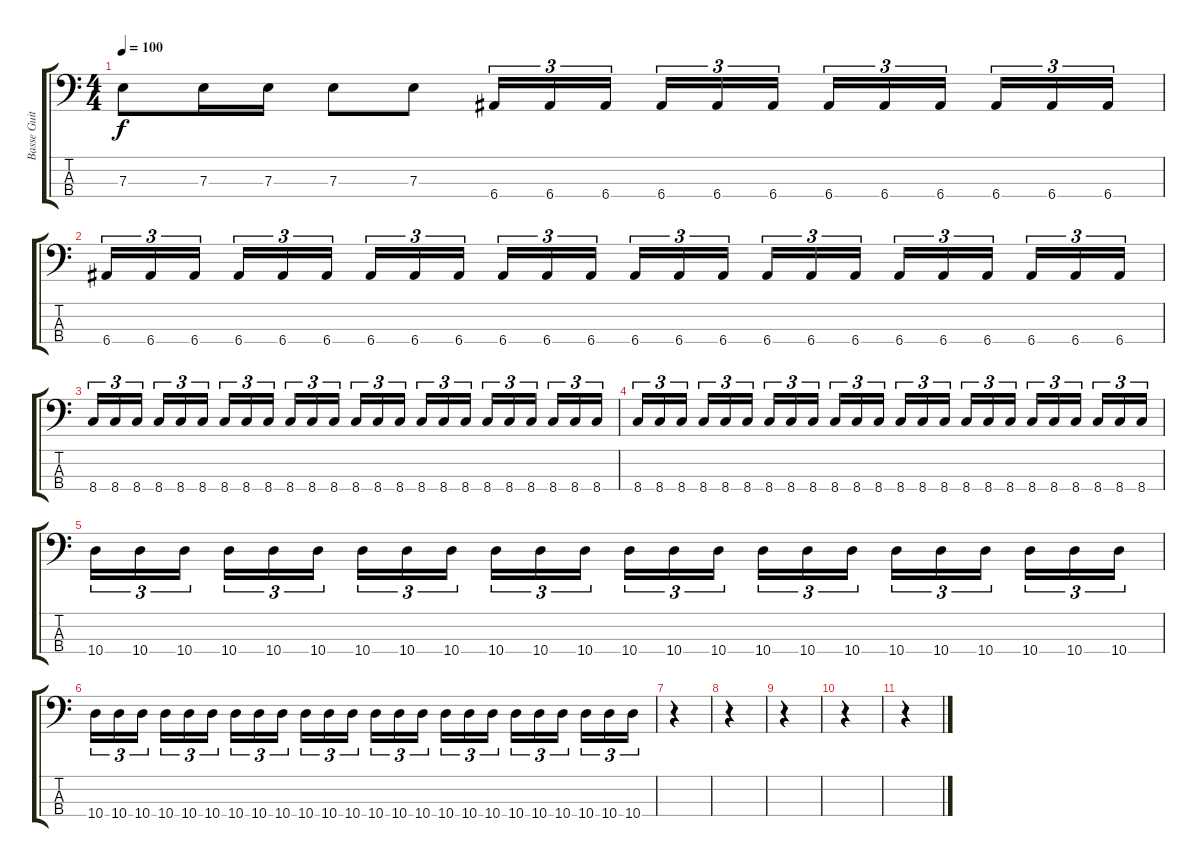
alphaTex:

\track ("Basse Guitare" "Basse Guit") {instrument electricbassfinger}
\staff {score tabs}
\tuning (G2 D2 A1 E1) {hide}
\ts (4 4)
\tempo 100
\clef f4
\ks c
7.3.8{dy f} 7.3.16 7.3.16 7.3.8 7.3.8 6.4.16{tu (3 2)} 6.4.16{tu (3 2)} 6.4.16{tu (3 2)} 6.4.16{tu (3 2)} 6.4.16{tu (3 2)} 6.4.16{tu (3 2)} 6.4.16{tu (3 2)} 6.4.16{tu (3 2)} 6.4.16{tu (3 2)} 6.4.16{tu (3 2)} 6.4.16{tu (3 2)} 6.4.16{tu (3 2)} |
6.4.16{tu (3 2)} 6.4.16{tu (3 2)} 6.4.16{tu (3 2)} 6.4.16{tu (3 2)} 6.4.16{tu (3 2)} 6.4.16{tu (3 2)} 6.4.16{tu (3 2)} 6.4.16{tu (3 2)} 6.4.16{tu (3 2)} 6.4.16{tu (3 2)} 6.4.16{tu (3 2)} 6.4.16{tu (3 2)} 6.4.16{tu (3 2)} 6.4.16{tu (3 2)} 6.4.16{tu (3 2)} 6.4.16{tu (3 2)} 6.4.16{tu (3 2)} 6.4.16{tu (3 2)} 6.4.16{tu (3 2)} 6.4.16{tu (3 2)} 6.4.16{tu (3 2)} 6.4.16{tu (3 2)} 6.4.16{tu (3 2)} 6.4.16{tu (3 2)} |
8.4.16{tu (3 2)} 8.4.16{tu (3 2)} 8.4.16{tu (3 2)} 8.4.16{tu (3 2)} 8.4.16{tu (3 2)} 8.4.16{tu (3 2)} 8.4.16{tu (3 2)} 8.4.16{tu (3 2)} 8.4.16{tu (3 2)} 8.4.16{tu (3 2)} 8.4.16{tu (3 2)} 8.4.16{tu (3 2)} 8.4.16{tu (3 2)} 8.4.16{tu (3 2)} 8.4.16{tu (3 2)} 8.4.16{tu (3 2)} 8.4.16{tu (3 2)} 8.4.16{tu (3 2)} 8.4.16{tu (3 2)} 8.4.16{tu (3 2)} 8.4.16{tu (3 2)} 8.4.16{tu (3 2)} 8.4.16{tu (3 2)} 8.4.16{tu (3 2)} |
8.4.16{tu (3 2)} 8.4.16{tu (3 2)} 8.4.16{tu (3 2)} 8.4.16{tu (3 2)} 8.4.16{tu (3 2)} 8.4.16{tu (3 2)} 8.4.16{tu (3 2)} 8.4.16{tu (3 2)} 8.4.16{tu (3 2)} 8.4.16{tu (3 2)} 8.4.16{tu (3 2)} 8.4.16{tu (3 2)} 8.4.16{tu (3 2)} 8.4.16{tu (3 2)} 8.4.16{tu (3 2)} 8.4.16{tu (3 2)} 8.4.16{tu (3 2)} 8.4.16{tu (3 2)} 8.4.16{tu (3 2)} 8.4.16{tu (3 2)} 8.4.16{tu (3 2)} 8.4.16{tu (3 2)} 8.4.16{tu (3 2)} 8.4.16{tu (3 2)} |
10.4.16{tu (3 2)} 10.4.16{tu (3 2)} 10.4.16{tu (3 2)} 10.4.16{tu (3 2)} 10.4.16{tu (3 2)} 10.4.16{tu (3 2)} 10.4.16{tu (3 2)} 10.4.16{tu (3 2)} 10.4.16{tu (3 2)} 10.4.16{tu (3 2)} 10.4.16{tu (3 2)} 10.4.16{tu (3 2)} 10.4.16{tu (3 2)} 10.4.16{tu (3 2)} 10.4.16{tu (3 2)} 10.4.16{tu (3 2)} 10.4.16{tu (3 2)} 10.4.16{tu (3 2)} 10.4.16{tu (3 2)} 10.4.16{tu (3 2)} 10.4.16{tu (3 2)} 10.4.16{tu (3 2)} 10.4.16{tu (3 2)} 10.4.16{tu (3 2)} |
10.4.16{tu (3 2)} 10.4.16{tu (3 2)} 10.4.16{tu (3 2)} 10.4.16{tu (3 2)} 10.4.16{tu (3 2)} 10.4.16{tu (3 2)} 10.4.16{tu (3 2)} 10.4.16{tu (3 2)} 10.4.16{tu (3 2)} 10.4.16{tu (3 2)} 10.4.16{tu (3 2)} 10.4.16{tu (3 2)} 10.4.16{tu (3 2)} 10.4.16{tu (3 2)} 10.4.16{tu (3 2)} 10.4.16{tu (3 2)} 10.4.16{tu (3 2)} 10.4.16{tu (3 2)} 10.4.16{tu (3 2)} 10.4.16{tu (3 2)} 10.4.16{tu (3 2)} 10.4.16{tu (3 2)} 10.4.16{tu (3 2)} 10.4.16{tu (3 2)} |
r.4 |
r.4 |
r.4 |
r.4 |
r.4
